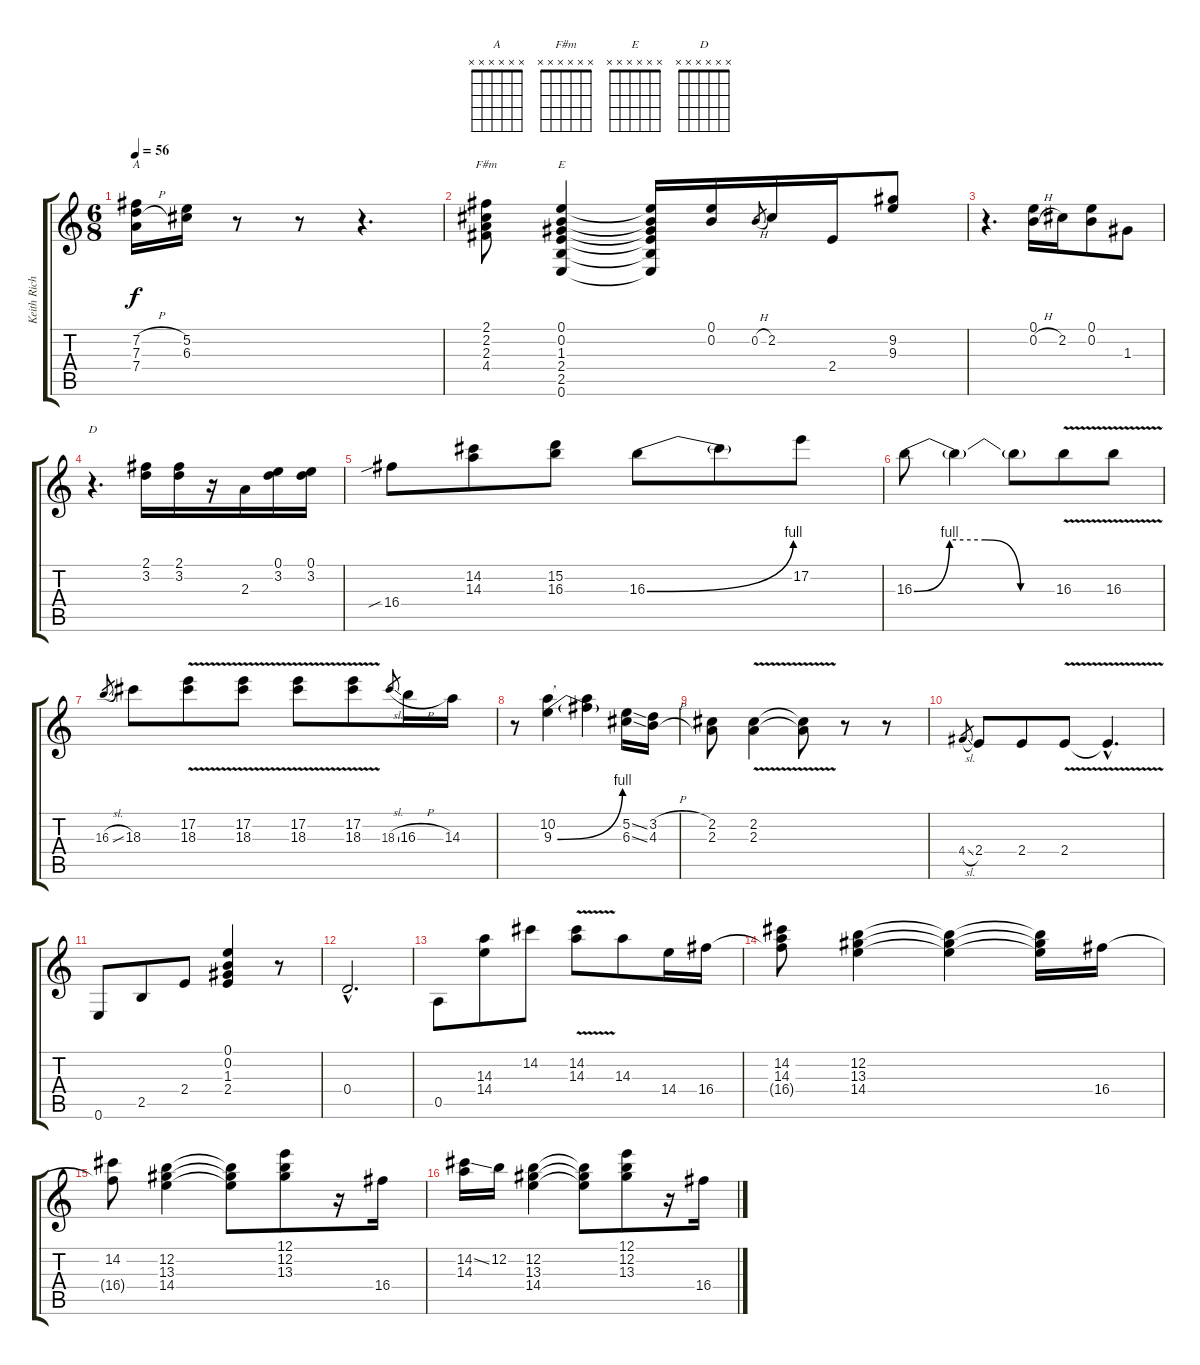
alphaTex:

\track ("Keith Richards" "Keith Rich") {instrument electricguitarjazz}
\staff {score tabs}
\tuning (E4 B3 G3 D3 A2 E2) {hide}
\chord ("A" x x x x x x)
\chord ("F#m" x x x x x x)
\chord ("E" x x x x x x)
\chord ("D" x x x x x x)
\ts (6 8)
\tempo 56
\clef g2
\ks c
(7.2{h} 7.3{h} 7.4).16{ch "A" dy f} (5.2 6.3).16 r.8 r.8 r.4{d} |
(2.1 2.2 2.3 4.4).8{ch "F#m"} (0.1 0.2 1.3 2.4 2.5 0.6).4{ch "E"} (0.1{t} 0.2{t} 1.3{t} 2.4{t} 2.5{t} 0.6{t}).16 (0.1 0.2).16 0.2{h}.8{gr} 2.2.16 2.4.16 (9.2 9.3).8 |
r.4{d} (0.1 0.2{h}).16 2.2.16 (0.1 0.2).8 1.3.8 |
r.4{d ch "D"} (2.1 3.2).16 (2.1 3.2).16 r.16 2.3.16 (0.1 3.2).16 (0.1 3.2).16 |
16.4{sib}.8 (14.2 14.3).8 (15.2 16.3).8 16.3{be (bend 0 0 60 4)}.8 16.3{t}.8 17.2.8 |
16.3{be (custom 0 0 15 4 30 4 45 0 60 0)}.8 16.3{t}.4 16.3{t}.8 16.3{v}.8 16.3{v}.8 |
16.3{sl}.8{gr} 18.3.8 (17.2{v} 18.3).8 (17.2{v} 18.3).8 (17.2{v} 18.3).8 (17.2{v} 18.3).8 18.3{sl}.8{gr} 16.3{h}.16 14.3.16 |
r.8 (10.2 9.3{be (bend 0 0 60 4)}).4 (10.2{t} 9.3{t}).4 (5.2{ss} 6.3{ss}).16 (3.2{h} 4.3{h}).16 |
(2.2 2.3).8 (2.2{v} 2.3).4 (2.2{t} 2.3{t}).8 r.8 r.8 |
4.4{sl}.8{gr} 2.4.8 2.4.8 2.4{v}.8 2.4{hac t}.4{d} |
0.6.8 2.5.8 2.4.8 (0.1 0.2 1.3 2.4).4 r.8 |
0.4{hac}.2{d} |
0.5.8 (14.3 14.4).8 14.2.8 (14.2{v} 14.3{v}).8 14.3.8 14.4.16 16.4.16 |
(14.2 14.3 16.4{t}).8 (12.2 13.3 14.4).4 (12.2{t} 13.3{t} 14.4{t}).4 (12.2{t} 13.3{t} 14.4{t}).16 16.4.16 |
(14.2 16.4{t}).8 (12.2 13.3 14.4).4 (12.2{t} 13.3{t} 14.4{t}).8 (12.1 12.2 13.3).8 r.16 16.4.16 |
(14.2{ss} 14.3).16 12.2.16 (12.2 13.3 14.4).4 (12.2{t} 13.3{t} 14.4{t}).8 (12.1 12.2 13.3).8 r.16 16.4.16
